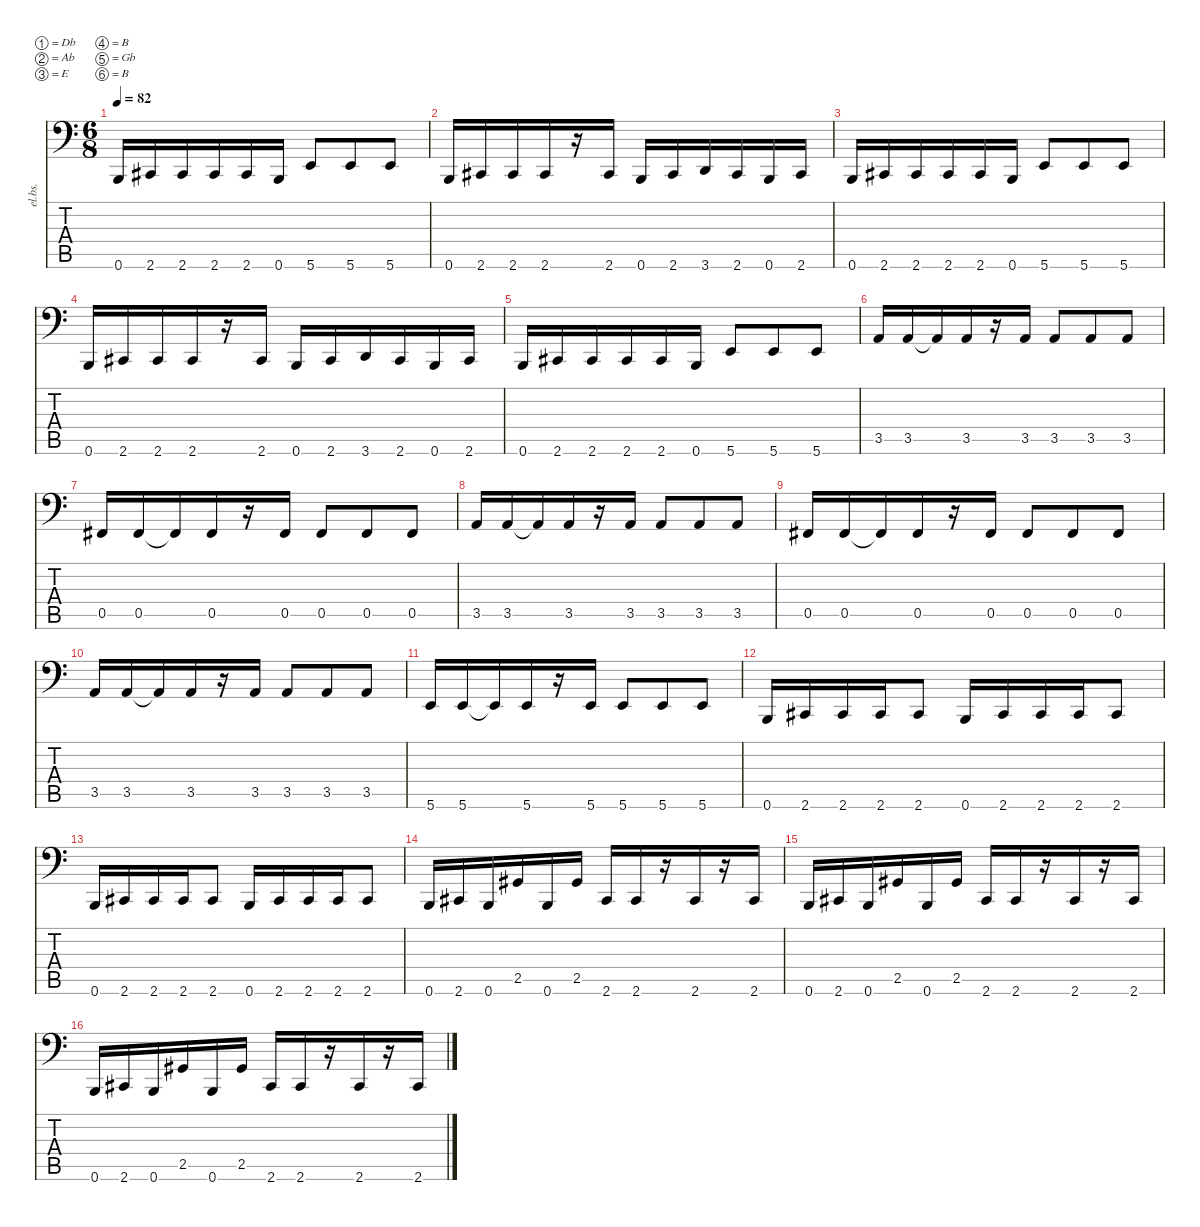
\defaultSystemsLayout 4
\hideDynamics
\bracketExtendMode nobrackets
\otherSystemsTrackNameOrientation horizontal
\track ("Bass" "el.bs.") {instrument electricbasspick}
\staff {score tabs}
\tuning (Db3 Ab2 E2 B1 Gb1 B0)
\ts (6 8)
\tempo 82
\clef f4
\ks c
0.6.16{dy f} 2.6{acc #}.16 2.6{acc #}.16 2.6{acc #}.16 2.6{acc #}.16 0.6.16 5.6.8 5.6.8 5.6.8 |
0.6.16 2.6{acc #}.16 2.6{acc #}.16 2.6{acc #}.16 r.16 2.6{acc #}.16 0.6.16 2.6{acc #}.16 3.6.16 2.6{acc #}.16 0.6.16 2.6{acc #}.16 |
0.6.16 2.6{acc #}.16 2.6{acc #}.16 2.6{acc #}.16 2.6{acc #}.16 0.6.16 5.6.8 5.6.8 5.6.8 |
0.6.16 2.6{acc #}.16 2.6{acc #}.16 2.6{acc #}.16 r.16 2.6{acc #}.16 0.6.16 2.6{acc #}.16 3.6.16 2.6{acc #}.16 0.6.16 2.6{acc #}.16 |
0.6.16 2.6{acc #}.16 2.6{acc #}.16 2.6{acc #}.16 2.6{acc #}.16 0.6.16 5.6.8 5.6.8 5.6.8 |
3.5.16 3.5.16 3.5{t}.16 3.5.16 r.16 3.5.16 3.5.8 3.5.8 3.5.8 |
0.5{acc #}.16 0.5{acc #}.16 0.5{t acc #}.16 0.5{acc #}.16 r.16 0.5{acc #}.16 0.5{acc #}.8 0.5{acc #}.8 0.5{acc #}.8 |
3.5.16 3.5.16 3.5{t}.16 3.5.16 r.16 3.5.16 3.5.8 3.5.8 3.5.8 |
0.5{acc #}.16 0.5{acc #}.16 0.5{t acc #}.16 0.5{acc #}.16 r.16 0.5{acc #}.16 0.5{acc #}.8 0.5{acc #}.8 0.5{acc #}.8 |
3.5.16 3.5.16 3.5{t}.16 3.5.16 r.16 3.5.16 3.5.8 3.5.8 3.5.8 |
5.6.16 5.6.16 5.6{t}.16 5.6.16 r.16 5.6.16 5.6.8 5.6.8 5.6.8 |
0.6.16 2.6{acc #}.16 2.6{acc #}.16 2.6{acc #}.16 2.6{acc #}.8 0.6.16 2.6{acc #}.16 2.6{acc #}.16 2.6{acc #}.16 2.6{acc #}.8 |
0.6.16 2.6{acc #}.16 2.6{acc #}.16 2.6{acc #}.16 2.6{acc #}.8 0.6.16 2.6{acc #}.16 2.6{acc #}.16 2.6{acc #}.16 2.6{acc #}.8 |
0.6.16 2.6{acc #}.16 0.6.16 2.5{acc #}.16 0.6.16 2.5{acc #}.16 2.6{acc #}.16 2.6{acc #}.16 r.16 2.6{acc #}.16 r.16 2.6{acc #}.16 |
0.6.16 2.6{acc #}.16 0.6.16 2.5{acc #}.16 0.6.16 2.5{acc #}.16 2.6{acc #}.16 2.6{acc #}.16 r.16 2.6{acc #}.16 r.16 2.6{acc #}.16 |
0.6.16 2.6{acc #}.16 0.6.16 2.5{acc #}.16 0.6.16 2.5{acc #}.16 2.6{acc #}.16 2.6{acc #}.16 r.16 2.6{acc #}.16 r.16 2.6{acc #}.16
